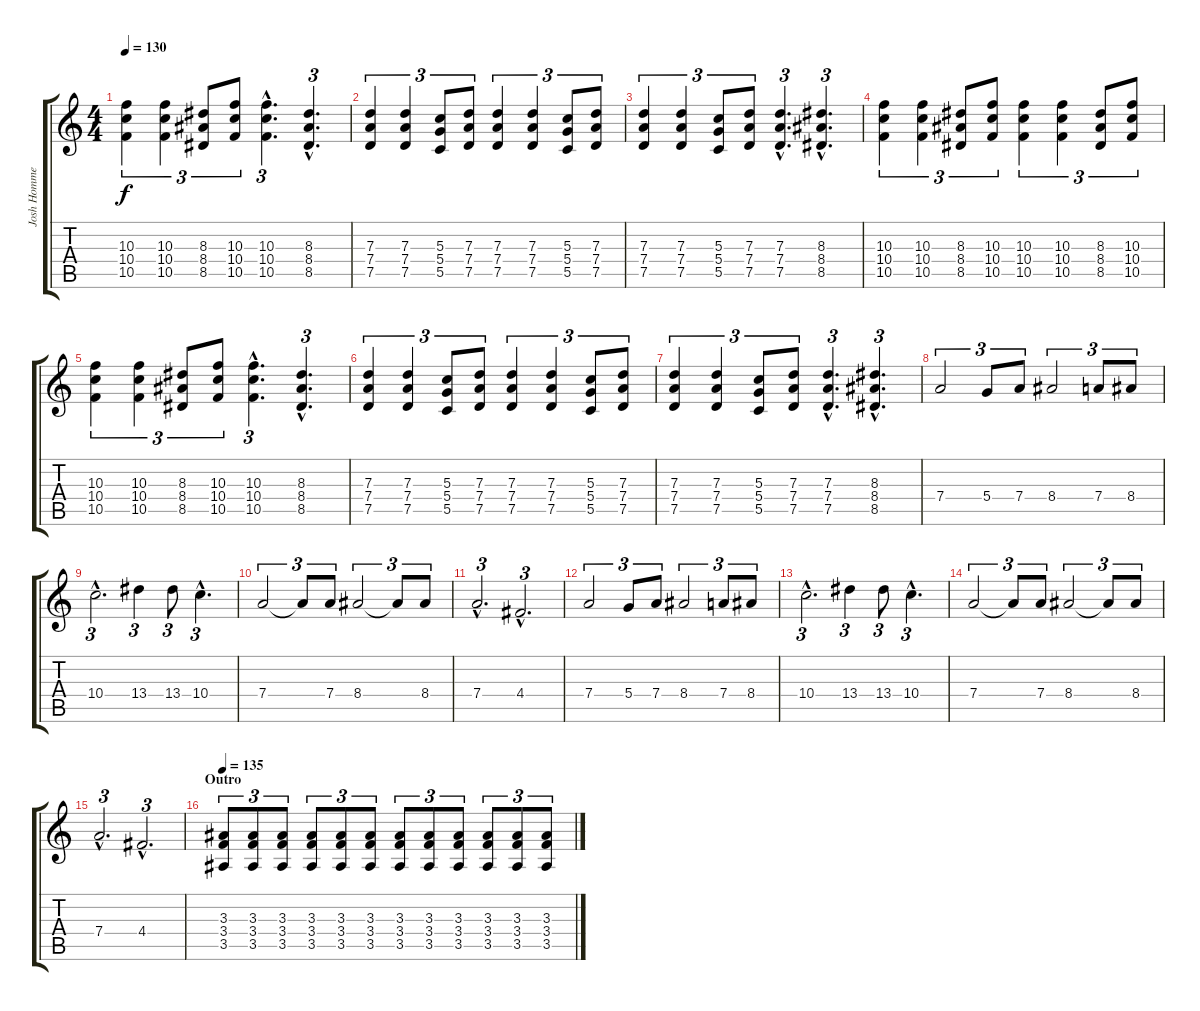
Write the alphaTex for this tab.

\track ("Josh Homme" "Josh Homme") {instrument overdrivenguitar}
\staff {score tabs}
\tuning (E4 B3 G3 D3 G2 E2) {hide}
\ts (4 4)
\tempo 130
\clef g2
\ks c
(10.3 10.4 10.5).4{tu (3 2) dy f} (10.3 10.4 10.5).4{tu (3 2)} (8.3 8.4 8.5).8{tu (3 2)} (10.3 10.4 10.5).8{tu (3 2)} (10.3{hac} 10.4{hac} 10.5{hac}).4{d tu (3 2)} (8.3{hac} 8.4{hac} 8.5{hac}).4{d tu (3 2)} |
(7.3 7.4 7.5).4{tu (3 2)} (7.3 7.4 7.5).4{tu (3 2)} (5.3 5.4 5.5).8{tu (3 2)} (7.3 7.4 7.5).8{tu (3 2)} (7.3 7.4 7.5).4{tu (3 2)} (7.3 7.4 7.5).4{tu (3 2)} (5.3 5.4 5.5).8{tu (3 2)} (7.3 7.4 7.5).8{tu (3 2)} |
(7.3 7.4 7.5).4{tu (3 2)} (7.3 7.4 7.5).4{tu (3 2)} (5.3 5.4 5.5).8{tu (3 2)} (7.3 7.4 7.5).8{tu (3 2)} (7.3{hac} 7.4{hac} 7.5{hac}).4{d tu (3 2)} (8.3{hac} 8.4{hac} 8.5{hac}).4{d tu (3 2)} |
(10.3 10.4 10.5).4{tu (3 2)} (10.3 10.4 10.5).4{tu (3 2)} (8.3 8.4 8.5).8{tu (3 2)} (10.3 10.4 10.5).8{tu (3 2)} (10.3 10.4 10.5).4{tu (3 2)} (10.3 10.4 10.5).4{tu (3 2)} (8.3 8.4 8.5).8{tu (3 2)} (10.3 10.4 10.5).8{tu (3 2)} |
(10.3 10.4 10.5).4{tu (3 2)} (10.3 10.4 10.5).4{tu (3 2)} (8.3 8.4 8.5).8{tu (3 2)} (10.3 10.4 10.5).8{tu (3 2)} (10.3{hac} 10.4{hac} 10.5{hac}).4{d tu (3 2)} (8.3{hac} 8.4{hac} 8.5{hac}).4{d tu (3 2)} |
(7.3 7.4 7.5).4{tu (3 2)} (7.3 7.4 7.5).4{tu (3 2)} (5.3 5.4 5.5).8{tu (3 2)} (7.3 7.4 7.5).8{tu (3 2)} (7.3 7.4 7.5).4{tu (3 2)} (7.3 7.4 7.5).4{tu (3 2)} (5.3 5.4 5.5).8{tu (3 2)} (7.3 7.4 7.5).8{tu (3 2)} |
(7.3 7.4 7.5).4{tu (3 2)} (7.3 7.4 7.5).4{tu (3 2)} (5.3 5.4 5.5).8{tu (3 2)} (7.3 7.4 7.5).8{tu (3 2)} (7.3{hac} 7.4{hac} 7.5{hac}).4{d tu (3 2)} (8.3{hac} 8.4{hac} 8.5{hac}).4{d tu (3 2)} |
7.4.2{tu (3 2)} 5.4.8{tu (3 2)} 7.4.8{tu (3 2)} 8.4.2{tu (3 2)} 7.4.8{tu (3 2)} 8.4.8{tu (3 2)} |
10.4{hac}.2{d tu (3 2)} 13.4.4{tu (3 2)} 13.4.8{tu (3 2)} 10.4{hac}.4{d tu (3 2)} |
7.4.2{tu (3 2)} 7.4{t}.8{tu (3 2)} 7.4.8{tu (3 2)} 8.4.2{tu (3 2)} 8.4{t}.8{tu (3 2)} 8.4.8{tu (3 2)} |
7.4{hac}.2{d tu (3 2)} 4.4{hac}.2{d tu (3 2)} |
7.4.2{tu (3 2)} 5.4.8{tu (3 2)} 7.4.8{tu (3 2)} 8.4.2{tu (3 2)} 7.4.8{tu (3 2)} 8.4.8{tu (3 2)} |
10.4{hac}.2{d tu (3 2)} 13.4.4{tu (3 2)} 13.4.8{tu (3 2)} 10.4{hac}.4{d tu (3 2)} |
7.4.2{tu (3 2)} 7.4{t}.8{tu (3 2)} 7.4.8{tu (3 2)} 8.4.2{tu (3 2)} 8.4{t}.8{tu (3 2)} 8.4.8{tu (3 2)} |
7.4{hac}.2{d tu (3 2)} 4.4{hac}.2{d tu (3 2)} |
\section ("" "Outro")
\tempo 135
(3.3 3.4 3.5).8{tu (3 2)} (3.3 3.4 3.5).8{tu (3 2)} (3.3 3.4 3.5).8{tu (3 2)} (3.3 3.4 3.5).8{tu (3 2)} (3.3 3.4 3.5).8{tu (3 2)} (3.3 3.4 3.5).8{tu (3 2)} (3.3 3.4 3.5).8{tu (3 2)} (3.3 3.4 3.5).8{tu (3 2)} (3.3 3.4 3.5).8{tu (3 2)} (3.3 3.4 3.5).8{tu (3 2)} (3.3 3.4 3.5).8{tu (3 2)} (3.3 3.4 3.5).8{tu (3 2)}
